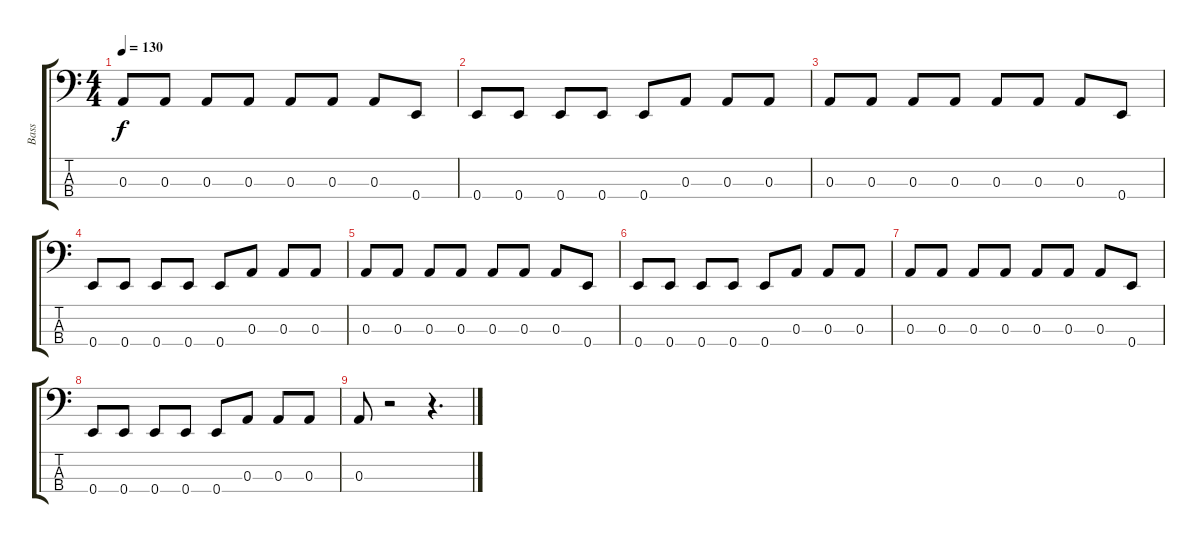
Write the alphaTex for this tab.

\track ("Bass" "Bass") {instrument electricbassfinger}
\staff {score tabs}
\tuning (G2 D2 A1 E1) {hide}
\ts (4 4)
\tempo 130
\clef f4
\ks c
0.3.8{dy f} 0.3.8 0.3.8 0.3.8 0.3.8 0.3.8 0.3.8 0.4.8 |
0.4.8 0.4.8 0.4.8 0.4.8 0.4.8 0.3.8 0.3.8 0.3.8 |
0.3.8 0.3.8 0.3.8 0.3.8 0.3.8 0.3.8 0.3.8 0.4.8 |
0.4.8 0.4.8 0.4.8 0.4.8 0.4.8 0.3.8 0.3.8 0.3.8 |
0.3.8 0.3.8 0.3.8 0.3.8 0.3.8 0.3.8 0.3.8 0.4.8 |
0.4.8 0.4.8 0.4.8 0.4.8 0.4.8 0.3.8 0.3.8 0.3.8 |
0.3.8 0.3.8 0.3.8 0.3.8 0.3.8 0.3.8 0.3.8 0.4.8 |
0.4.8 0.4.8 0.4.8 0.4.8 0.4.8 0.3.8 0.3.8 0.3.8 |
0.3.8 r.2 r.4{d}
